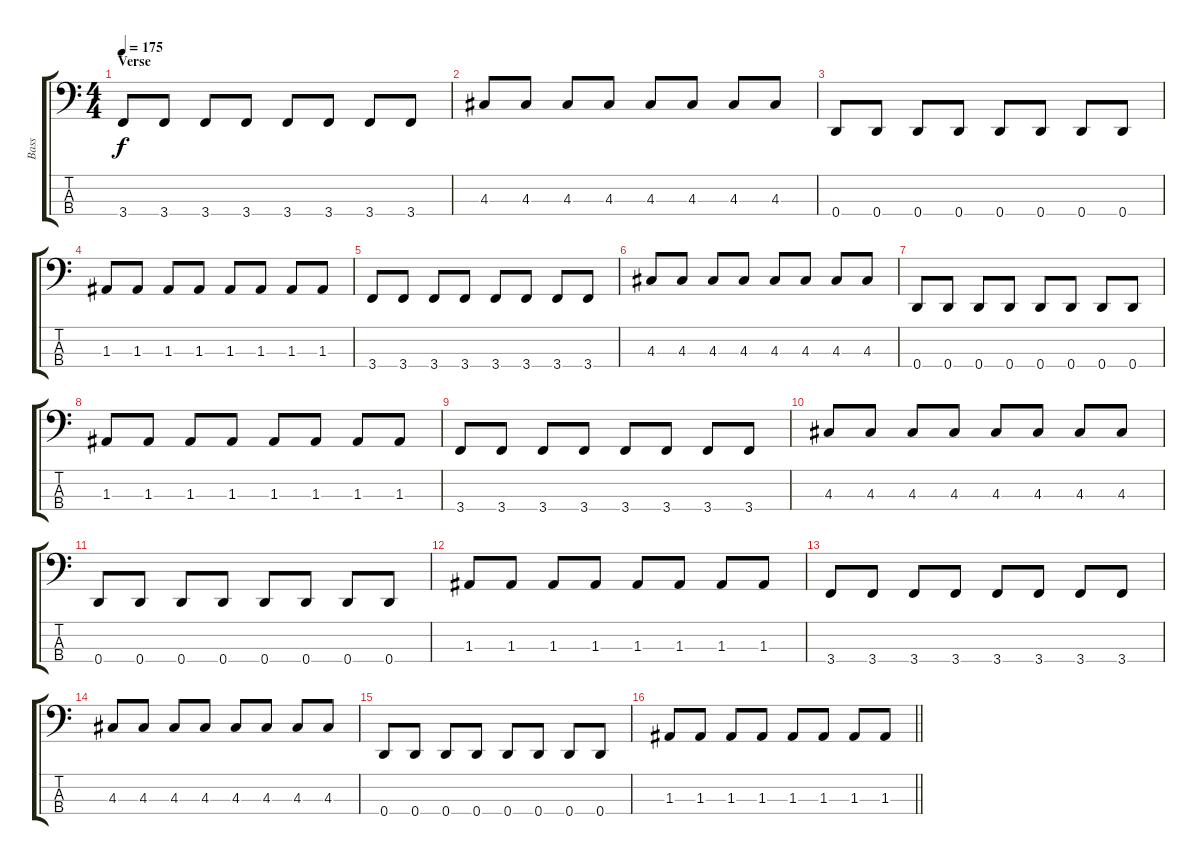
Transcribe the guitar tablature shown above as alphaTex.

\track ("Bass" "Bass") {instrument electricbassfinger}
\staff {score tabs}
\tuning (G2 D2 A1 D1) {hide}
\ts (4 4)
\section ("" "Verse")
\tempo 175
\clef f4
\ks c
3.4.8{dy f} 3.4.8 3.4.8 3.4.8 3.4.8 3.4.8 3.4.8 3.4.8 |
4.3.8 4.3.8 4.3.8 4.3.8 4.3.8 4.3.8 4.3.8 4.3.8 |
0.4.8 0.4.8 0.4.8 0.4.8 0.4.8 0.4.8 0.4.8 0.4.8 |
1.3.8 1.3.8 1.3.8 1.3.8 1.3.8 1.3.8 1.3.8 1.3.8 |
3.4.8 3.4.8 3.4.8 3.4.8 3.4.8 3.4.8 3.4.8 3.4.8 |
4.3.8 4.3.8 4.3.8 4.3.8 4.3.8 4.3.8 4.3.8 4.3.8 |
0.4.8 0.4.8 0.4.8 0.4.8 0.4.8 0.4.8 0.4.8 0.4.8 |
1.3.8 1.3.8 1.3.8 1.3.8 1.3.8 1.3.8 1.3.8 1.3.8 |
3.4.8 3.4.8 3.4.8 3.4.8 3.4.8 3.4.8 3.4.8 3.4.8 |
4.3.8 4.3.8 4.3.8 4.3.8 4.3.8 4.3.8 4.3.8 4.3.8 |
0.4.8 0.4.8 0.4.8 0.4.8 0.4.8 0.4.8 0.4.8 0.4.8 |
1.3.8 1.3.8 1.3.8 1.3.8 1.3.8 1.3.8 1.3.8 1.3.8 |
3.4.8 3.4.8 3.4.8 3.4.8 3.4.8 3.4.8 3.4.8 3.4.8 |
4.3.8 4.3.8 4.3.8 4.3.8 4.3.8 4.3.8 4.3.8 4.3.8 |
0.4.8 0.4.8 0.4.8 0.4.8 0.4.8 0.4.8 0.4.8 0.4.8 |
\barLineRight lightlight
1.3.8 1.3.8 1.3.8 1.3.8 1.3.8 1.3.8 1.3.8 1.3.8
